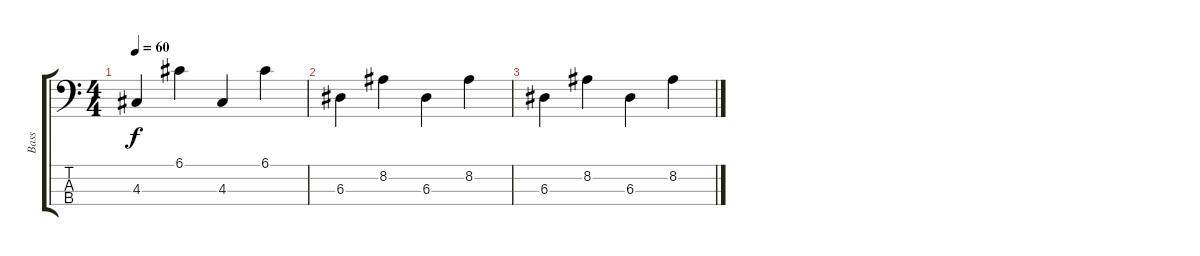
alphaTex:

\track ("Bass" "Bass") {instrument electricbassfinger}
\staff {score tabs}
\tuning (G2 D2 A1 E1) {hide}
\ts (4 4)
\tempo 60
\clef f4
\ks c
4.3.4{dy f} 6.1.4 4.3.4 6.1.4 |
6.3.4 8.2.4 6.3.4 8.2.4 |
6.3.4 8.2.4 6.3.4 8.2.4
